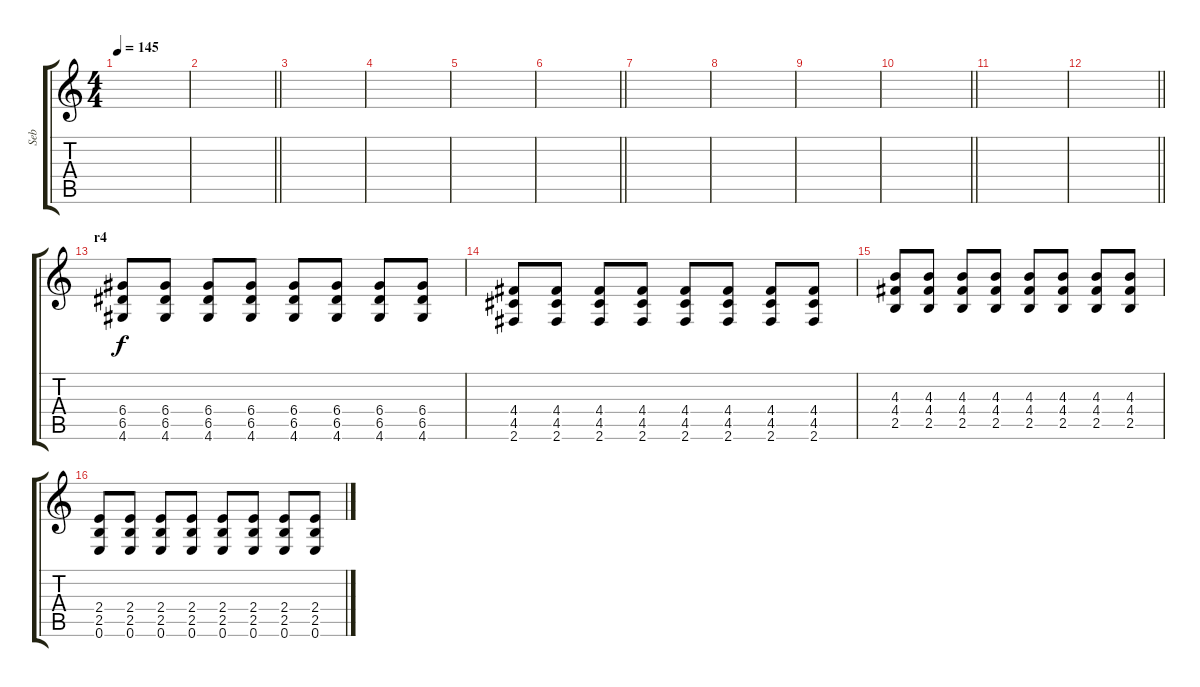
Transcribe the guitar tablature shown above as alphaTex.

\track ("Seb" "Seb") {instrument distortionguitar bank 255}
\staff {score tabs}
\tuning (E4 B3 G3 D3 A2 E2) {hide}
\ts (4 4)
\tempo 145
\clef g2
\ks c
|
\barLineRight lightlight
|
|
|
|
\barLineRight lightlight
|
|
|
|
\barLineRight lightlight
|
|
\barLineRight lightlight
|
\section ("" "r4")
(6.4 6.5 4.6).8 (6.4 6.5 4.6).8 (6.4 6.5 4.6).8 (6.4 6.5 4.6).8 (6.4 6.5 4.6).8 (6.4 6.5 4.6).8 (6.4 6.5 4.6).8 (6.4 6.5 4.6).8 |
(4.4 4.5 2.6).8 (4.4 4.5 2.6).8 (4.4 4.5 2.6).8 (4.4 4.5 2.6).8 (4.4 4.5 2.6).8 (4.4 4.5 2.6).8 (4.4 4.5 2.6).8 (4.4 4.5 2.6).8 |
(4.3 4.4 2.5).8 (4.3 4.4 2.5).8 (4.3 4.4 2.5).8 (4.3 4.4 2.5).8 (4.3 4.4 2.5).8 (4.3 4.4 2.5).8 (4.3 4.4 2.5).8 (4.3 4.4 2.5).8 |
(2.4 2.5 0.6).8 (2.4 2.5 0.6).8 (2.4 2.5 0.6).8 (2.4 2.5 0.6).8 (2.4 2.5 0.6).8 (2.4 2.5 0.6).8 (2.4 2.5 0.6).8 (2.4 2.5 0.6).8
